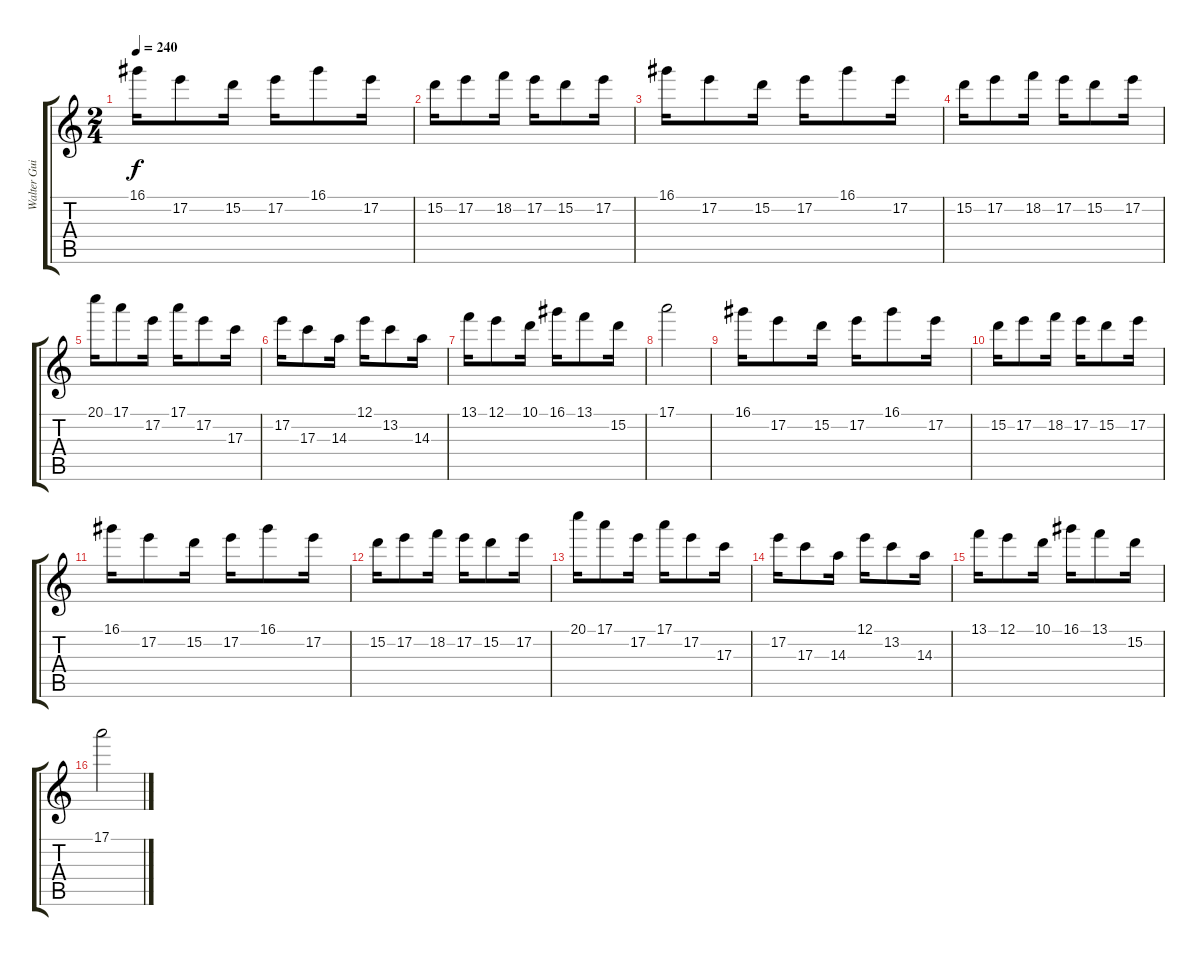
\track ("Walter Guiardino" "Walter Gui") {instrument distortionguitar}
\staff {score tabs}
\tuning (E4 B3 G3 D3 A2 E2) {hide}
\ts (2 4)
\tempo 240
\clef g2
\ks c
16.1.16{dy f} 17.2.8 15.2.16 17.2.16 16.1.8 17.2.16 |
15.2.16 17.2.8 18.2.16 17.2.16 15.2.8 17.2.16 |
16.1.16 17.2.8 15.2.16 17.2.16 16.1.8 17.2.16 |
15.2.16 17.2.8 18.2.16 17.2.16 15.2.8 17.2.16 |
20.1.16 17.1.8 17.2.16 17.1.16 17.2.8 17.3.16 |
17.2.16 17.3.8 14.3.16 12.1.16 13.2.8 14.3.16 |
13.1.16 12.1.8 10.1.16 16.1.16 13.1.8 15.2.16 |
17.1.2 |
16.1.16 17.2.8 15.2.16 17.2.16 16.1.8 17.2.16 |
15.2.16 17.2.8 18.2.16 17.2.16 15.2.8 17.2.16 |
16.1.16 17.2.8 15.2.16 17.2.16 16.1.8 17.2.16 |
15.2.16 17.2.8 18.2.16 17.2.16 15.2.8 17.2.16 |
20.1.16 17.1.8 17.2.16 17.1.16 17.2.8 17.3.16 |
17.2.16 17.3.8 14.3.16 12.1.16 13.2.8 14.3.16 |
13.1.16 12.1.8 10.1.16 16.1.16 13.1.8 15.2.16 |
17.1.2
